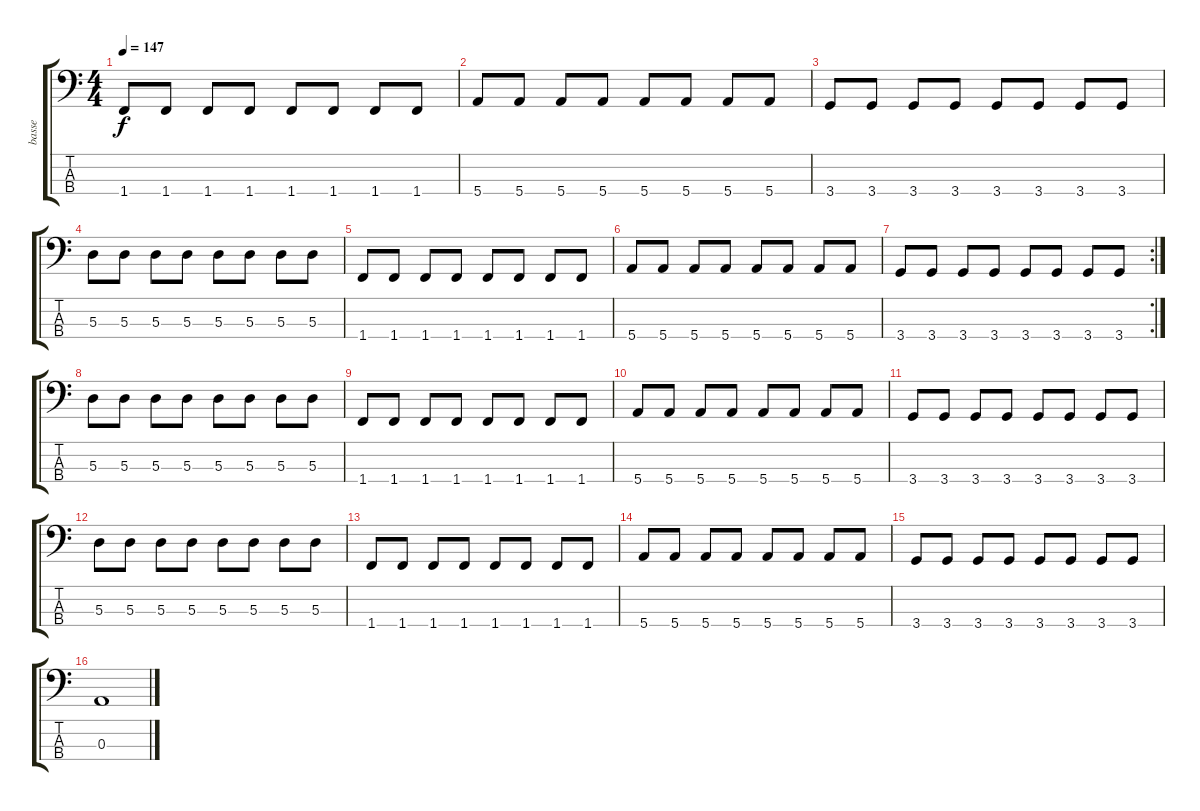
\track ("basse" "basse") {instrument electricbassfinger}
\staff {score tabs}
\tuning (G2 D2 A1 E1) {hide}
\ts (4 4)
\tempo 147
\clef f4
\ks c
1.4.8{dy f} 1.4.8 1.4.8 1.4.8 1.4.8 1.4.8 1.4.8 1.4.8 |
5.4.8 5.4.8 5.4.8 5.4.8 5.4.8 5.4.8 5.4.8 5.4.8 |
3.4.8 3.4.8 3.4.8 3.4.8 3.4.8 3.4.8 3.4.8 3.4.8 |
5.3.8 5.3.8 5.3.8 5.3.8 5.3.8 5.3.8 5.3.8 5.3.8 |
1.4.8 1.4.8 1.4.8 1.4.8 1.4.8 1.4.8 1.4.8 1.4.8 |
5.4.8 5.4.8 5.4.8 5.4.8 5.4.8 5.4.8 5.4.8 5.4.8 |
\rc 2
3.4.8 3.4.8 3.4.8 3.4.8 3.4.8 3.4.8 3.4.8 3.4.8 |
5.3.8 5.3.8 5.3.8 5.3.8 5.3.8 5.3.8 5.3.8 5.3.8 |
1.4.8 1.4.8 1.4.8 1.4.8 1.4.8 1.4.8 1.4.8 1.4.8 |
5.4.8 5.4.8 5.4.8 5.4.8 5.4.8 5.4.8 5.4.8 5.4.8 |
3.4.8 3.4.8 3.4.8 3.4.8 3.4.8 3.4.8 3.4.8 3.4.8 |
5.3.8 5.3.8 5.3.8 5.3.8 5.3.8 5.3.8 5.3.8 5.3.8 |
1.4.8 1.4.8 1.4.8 1.4.8 1.4.8 1.4.8 1.4.8 1.4.8 |
5.4.8 5.4.8 5.4.8 5.4.8 5.4.8 5.4.8 5.4.8 5.4.8 |
3.4.8 3.4.8 3.4.8 3.4.8 3.4.8 3.4.8 3.4.8 3.4.8 |
0.3.1
